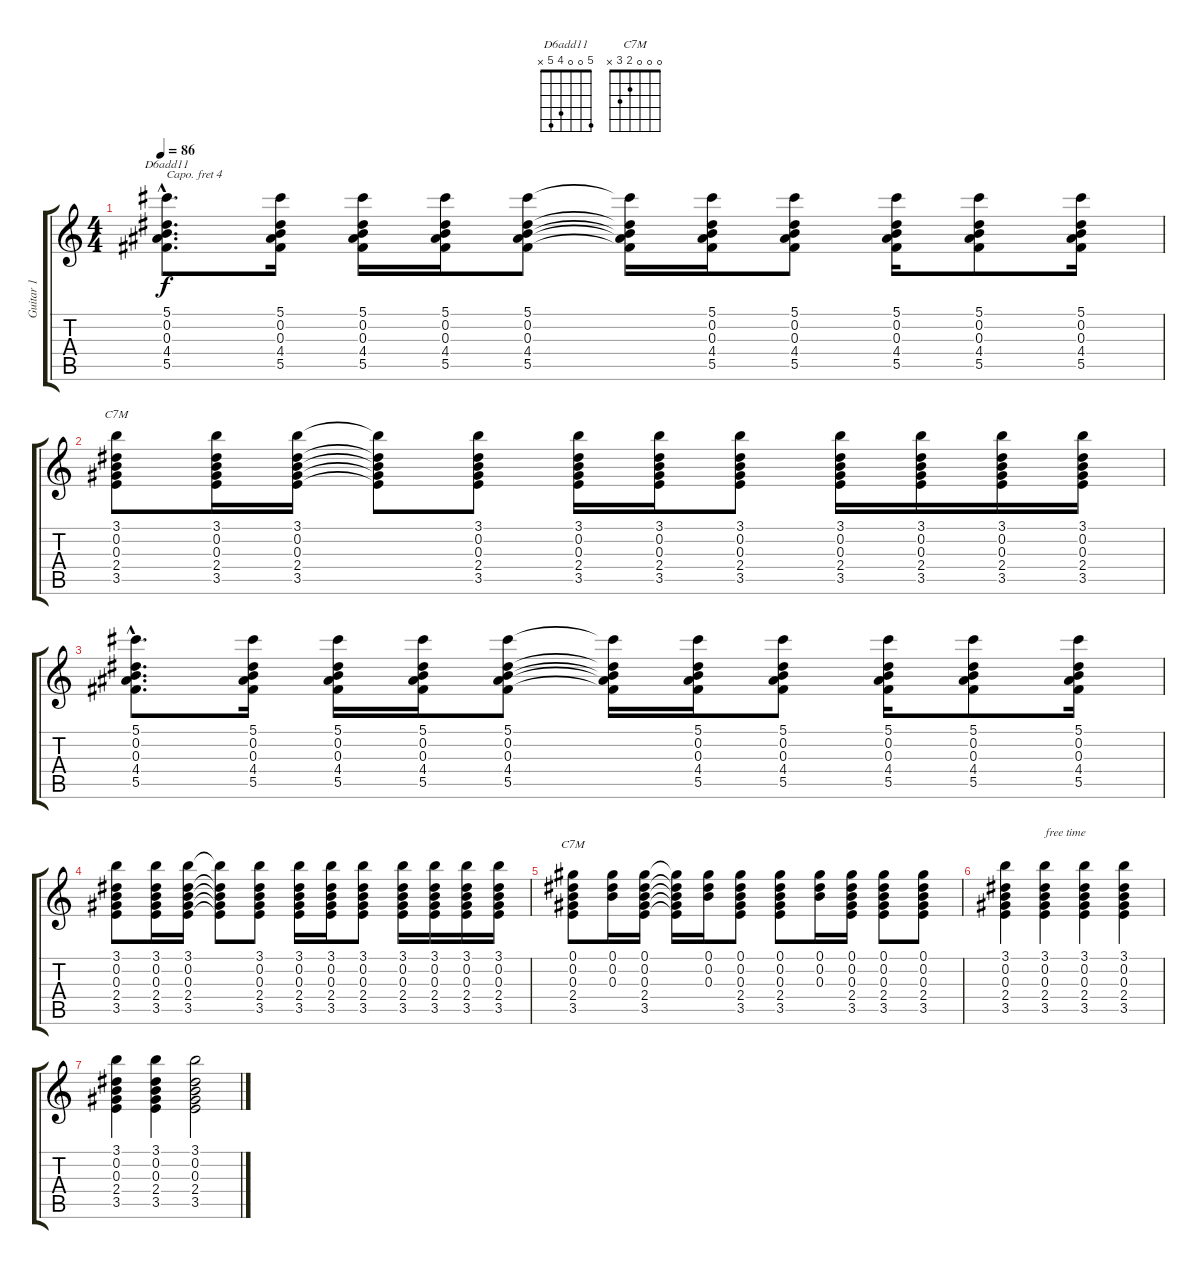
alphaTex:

\track ("Guitar 1" "Guitar 1") {instrument acousticguitarsteel}
\staff {score tabs}
\capo 4
\tuning (E4 B3 G3 D3 A2 E2) {hide}
\chord ("D6add11" 5 0 0 4 5 x)
\chord ("C7M" 3 0 0 2 3 x)
\chord ("C7M" 0 0 0 2 3 x)
\ts (4 4)
\tempo 86
\clef g2
\ks c
(5.1{hac} 0.2{hac} 0.3{hac} 4.4{hac} 5.5{hac}).8{d ch "D6add11" dy f} (5.1 0.2 0.3 4.4 5.5).16 (5.1 0.2 0.3 4.4 5.5).16 (5.1 0.2 0.3 4.4 5.5).16 (5.1 0.2 0.3 4.4 5.5).8 (5.1{t} 0.2{t} 0.3{t} 4.4{t} 5.5{t}).16 (5.1 0.2 0.3 4.4 5.5).16 (5.1 0.2 0.3 4.4 5.5).8 (5.1 0.2 0.3 4.4 5.5).16 (5.1 0.2 0.3 4.4 5.5).8 (5.1 0.2 0.3 4.4 5.5).16 |
(3.1 0.2 0.3 2.4 3.5).8{ch "C7M"} (3.1 0.2 0.3 2.4 3.5).16 (3.1 0.2 0.3 2.4 3.5).16 (3.1{t} 0.2{t} 0.3{t} 2.4{t} 3.5{t}).8 (3.1 0.2 0.3 2.4 3.5).8 (3.1 0.2 0.3 2.4 3.5).16 (3.1 0.2 0.3 2.4 3.5).16 (3.1 0.2 0.3 2.4 3.5).8 (3.1 0.2 0.3 2.4 3.5).16 (3.1 0.2 0.3 2.4 3.5).16 (3.1 0.2 0.3 2.4 3.5).16 (3.1 0.2 0.3 2.4 3.5).16 |
(5.1{hac} 0.2{hac} 0.3{hac} 4.4{hac} 5.5{hac}).8{d} (5.1 0.2 0.3 4.4 5.5).16 (5.1 0.2 0.3 4.4 5.5).16 (5.1 0.2 0.3 4.4 5.5).16 (5.1 0.2 0.3 4.4 5.5).8 (5.1{t} 0.2{t} 0.3{t} 4.4{t} 5.5{t}).16 (5.1 0.2 0.3 4.4 5.5).16 (5.1 0.2 0.3 4.4 5.5).8 (5.1 0.2 0.3 4.4 5.5).16 (5.1 0.2 0.3 4.4 5.5).8 (5.1 0.2 0.3 4.4 5.5).16 |
(3.1 0.2 0.3 2.4 3.5).8 (3.1 0.2 0.3 2.4 3.5).16 (3.1 0.2 0.3 2.4 3.5).16 (3.1{t} 0.2{t} 0.3{t} 2.4{t} 3.5{t}).8 (3.1 0.2 0.3 2.4 3.5).8 (3.1 0.2 0.3 2.4 3.5).16 (3.1 0.2 0.3 2.4 3.5).16 (3.1 0.2 0.3 2.4 3.5).8 (3.1 0.2 0.3 2.4 3.5).16 (3.1 0.2 0.3 2.4 3.5).16 (3.1 0.2 0.3 2.4 3.5).16 (3.1 0.2 0.3 2.4 3.5).16 |
(0.1 0.2 0.3 2.4 3.5).8{ch "C7M"} (0.1 0.2 0.3).16 (0.1 0.2 0.3 2.4 3.5).16 (0.1{t} 0.2{t} 0.3{t} 2.4{t} 3.5{t}).16 (0.1 0.2 0.3).16 (0.1 0.2 0.3 2.4 3.5).8 (0.1 0.2 0.3 2.4 3.5).8 (0.1 0.2 0.3).16 (0.1 0.2 0.3 2.4 3.5).16 (0.1 0.2 0.3 2.4 3.5).8 (0.1 0.2 0.3 2.4 3.5).8 |
(3.1 0.2 0.3 2.4 3.5).4 (3.1 0.2 0.3 2.4 3.5).4{txt "free time"} (3.1 0.2 0.3 2.4 3.5).4 (3.1 0.2 0.3 2.4 3.5).4 |
(3.1 0.2 0.3 2.4 3.5).4 (3.1 0.2 0.3 2.4 3.5).4 (3.1 0.2 0.3 2.4 3.5).2
